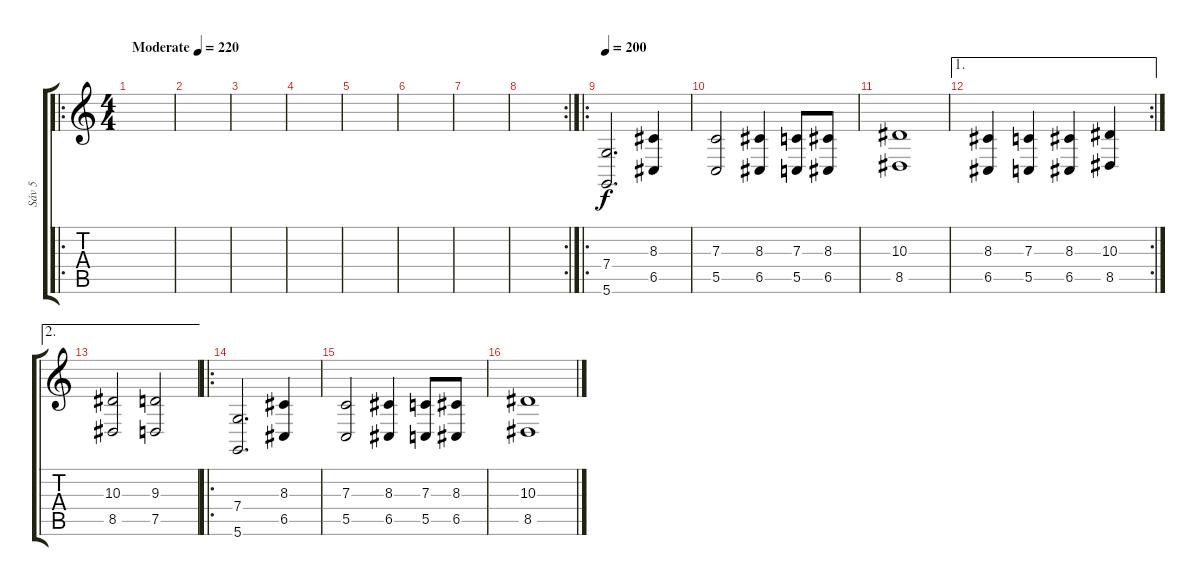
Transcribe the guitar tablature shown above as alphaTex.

\track ("Sáv 5" "Sáv 5") {instrument stringensemble1}
\staff {score tabs}
\tuning (D4 A3 F3 C3 G2 D2) {hide}
\ro
\ts (4 4)
\tempo (220 "Moderate")
\clef g2
\ks c
|
|
|
|
|
|
|
\rc 2
|
\ro
\tempo 200
(7.4 5.6).2{d volume 14} (8.3 6.5).4 |
(7.3 5.5).2 (8.3 6.5).4 (7.3 5.5).8 (8.3 6.5).8 |
(10.3 8.5).1 |
\ae 1
\rc 2
(8.3 6.5).4 (7.3 5.5).4 (8.3 6.5).4 (10.3 8.5).4 |
\ae 2
(10.3 8.5).2 (9.3 7.5).2 |
\ro
(7.4 5.6).2{d} (8.3 6.5).4 |
(7.3 5.5).2 (8.3 6.5).4 (7.3 5.5).8 (8.3 6.5).8 |
(10.3 8.5).1
